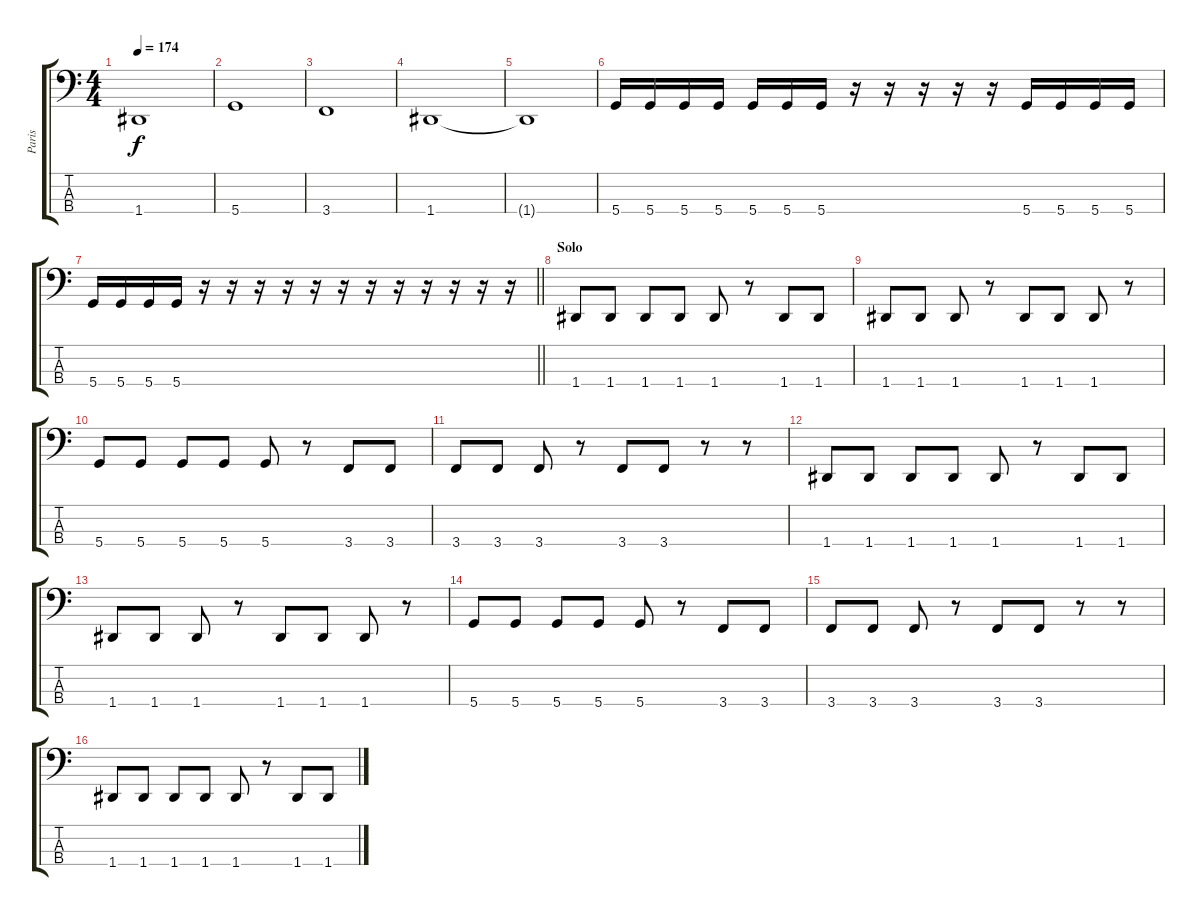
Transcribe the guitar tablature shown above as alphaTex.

\track ("Paris" "Paris") {instrument electricbasspick}
\staff {score tabs}
\tuning (F2 C2 G1 D1) {hide}
\ts (4 4)
\tempo 174
\clef f4
\ks c
1.4{t}.1{dy f} |
5.4.1 |
3.4.1 |
1.4.1 |
1.4{t}.1 |
5.4.16 5.4.16 5.4.16 5.4.16 5.4.16 5.4.16 5.4.16 r.16 r.16 r.16 r.16 r.16 5.4.16 5.4.16 5.4.16 5.4.16 |
\barLineRight lightlight
5.4.16 5.4.16 5.4.16 5.4.16 r.16 r.16 r.16 r.16 r.16 r.16 r.16 r.16 r.16 r.16 r.16 r.16 |
\section ("" "Solo")
1.4.8 1.4.8 1.4.8 1.4.8 1.4.8 r.8 1.4.8 1.4.8 |
1.4.8 1.4.8 1.4.8 r.8 1.4.8 1.4.8 1.4.8 r.8 |
5.4.8 5.4.8 5.4.8 5.4.8 5.4.8 r.8 3.4.8 3.4.8 |
3.4.8 3.4.8 3.4.8 r.8 3.4.8 3.4.8 r.8 r.8 |
1.4.8 1.4.8 1.4.8 1.4.8 1.4.8 r.8 1.4.8 1.4.8 |
1.4.8 1.4.8 1.4.8 r.8 1.4.8 1.4.8 1.4.8 r.8 |
5.4.8 5.4.8 5.4.8 5.4.8 5.4.8 r.8 3.4.8 3.4.8 |
3.4.8 3.4.8 3.4.8 r.8 3.4.8 3.4.8 r.8 r.8 |
1.4.8 1.4.8 1.4.8 1.4.8 1.4.8 r.8 1.4.8 1.4.8
